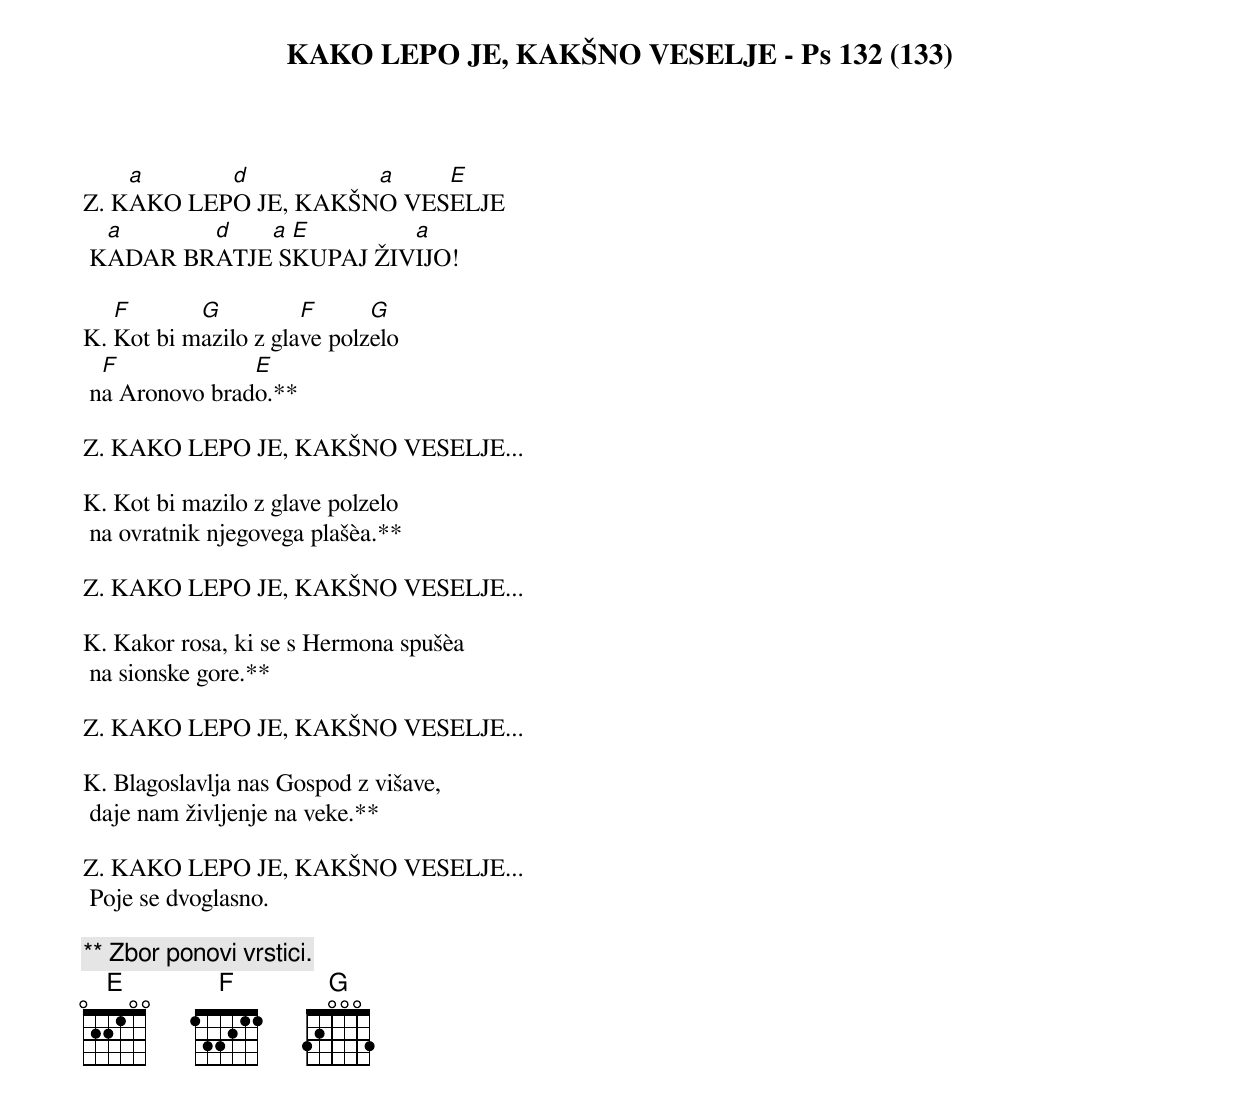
{title: KAKO LEPO JE, KAKŠNO VESELJE - Ps 132 (133)}

Z.	K[a]AKO LEP[d]O JE, KAKŠN[a]O VES[E]ELJE
	K[a]ADAR BR[d]ATJE[a] S[E]KUPAJ ŽIV[a]IJO!

K.	[F]Kot bi m[G]azilo z gla[F]ve polz[G]elo
	n[F]a Aronovo brad[E]o.**

Z.	KAKO LEPO JE, KAKŠNO VESELJE...

K.	Kot bi mazilo z glave polzelo
	na ovratnik njegovega plašèa.**

Z.	KAKO LEPO JE, KAKŠNO VESELJE...

K.	Kakor rosa, ki se s Hermona spušèa
	na sionske gore.**

Z.	KAKO LEPO JE, KAKŠNO VESELJE...

K.	Blagoslavlja nas Gospod z višave,
	daje nam življenje na veke.**

Z.	KAKO LEPO JE, KAKŠNO VESELJE...
	Poje se dvoglasno.

{comment: ** Zbor ponovi vrstici.}
